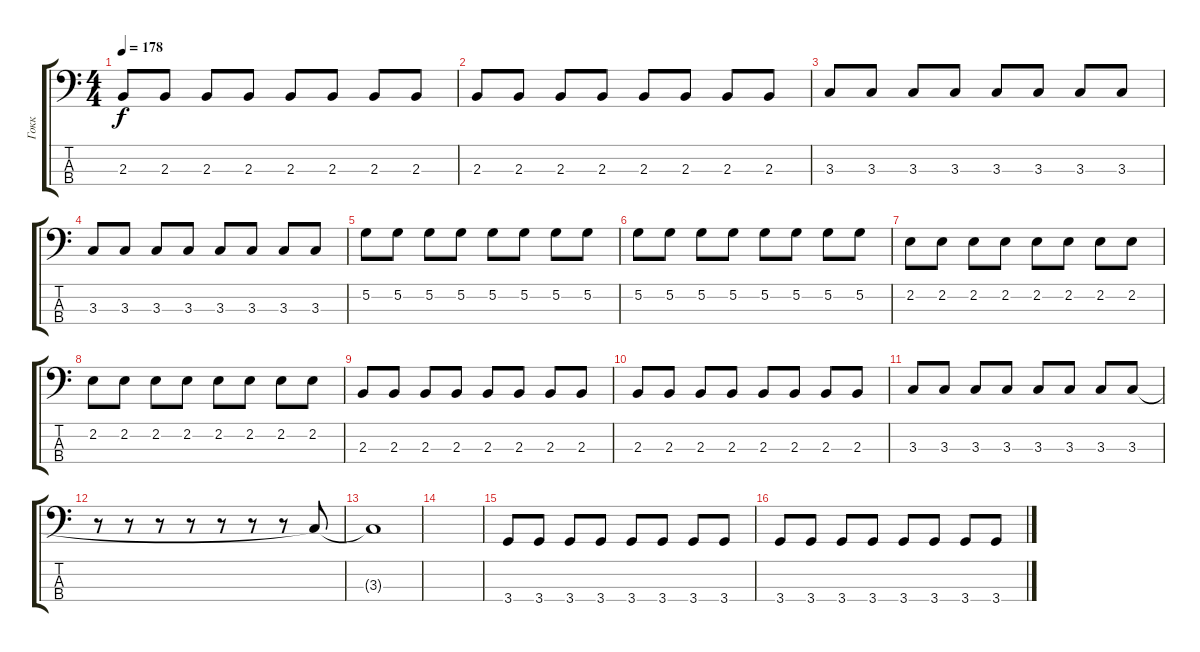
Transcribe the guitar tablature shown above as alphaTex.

\track ("Гокк" "Гокк") {instrument slapbass2}
\staff {score tabs}
\tuning (G2 D2 A1 E1) {hide}
\ts (4 4)
\tempo 178
\clef f4
\ks c
2.3.8{dy f} 2.3.8 2.3.8 2.3.8 2.3.8 2.3.8 2.3.8 2.3.8 |
2.3.8 2.3.8 2.3.8 2.3.8 2.3.8 2.3.8 2.3.8 2.3.8 |
3.3.8 3.3.8 3.3.8 3.3.8 3.3.8 3.3.8 3.3.8 3.3.8 |
3.3.8 3.3.8 3.3.8 3.3.8 3.3.8 3.3.8 3.3.8 3.3.8 |
5.2.8 5.2.8 5.2.8 5.2.8 5.2.8 5.2.8 5.2.8 5.2.8 |
5.2.8 5.2.8 5.2.8 5.2.8 5.2.8 5.2.8 5.2.8 5.2.8 |
2.2.8 2.2.8 2.2.8 2.2.8 2.2.8 2.2.8 2.2.8 2.2.8 |
2.2.8 2.2.8 2.2.8 2.2.8 2.2.8 2.2.8 2.2.8 2.2.8 |
2.3.8 2.3.8 2.3.8 2.3.8 2.3.8 2.3.8 2.3.8 2.3.8 |
2.3.8 2.3.8 2.3.8 2.3.8 2.3.8 2.3.8 2.3.8 2.3.8 |
3.3.8 3.3.8 3.3.8 3.3.8 3.3.8 3.3.8 3.3.8 3.3.8 |
r.8 r.8 r.8 r.8 r.8 r.8 r.8 3.3{t}.8 |
3.3{t}.1 |
|
3.4.8 3.4.8 3.4.8 3.4.8 3.4.8 3.4.8 3.4.8 3.4.8 |
3.4.8 3.4.8 3.4.8 3.4.8 3.4.8 3.4.8 3.4.8 3.4.8
